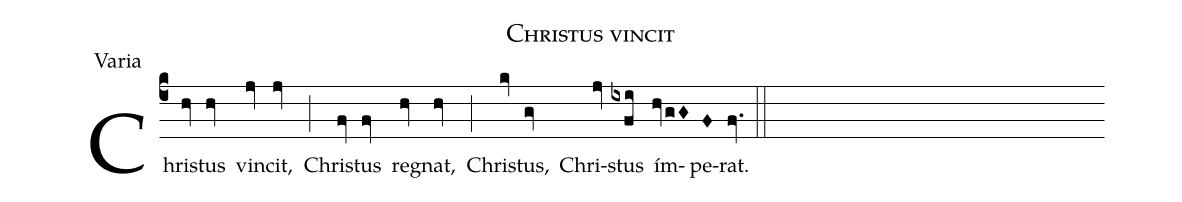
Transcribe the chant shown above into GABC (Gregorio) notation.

name:Christus vincit;
office-part:Varia;
%%
(c4)Chri(hv)stus(hv) vin(jv)cit,(jv) (;) Chri(fv)stus(fv) re(hv)gnat,(hv) (;) Chri(kv)stus,(gv) Chri(jv)stus(ixfi)  ím(hvgG)pe(F)rat.(fv.) (::)
